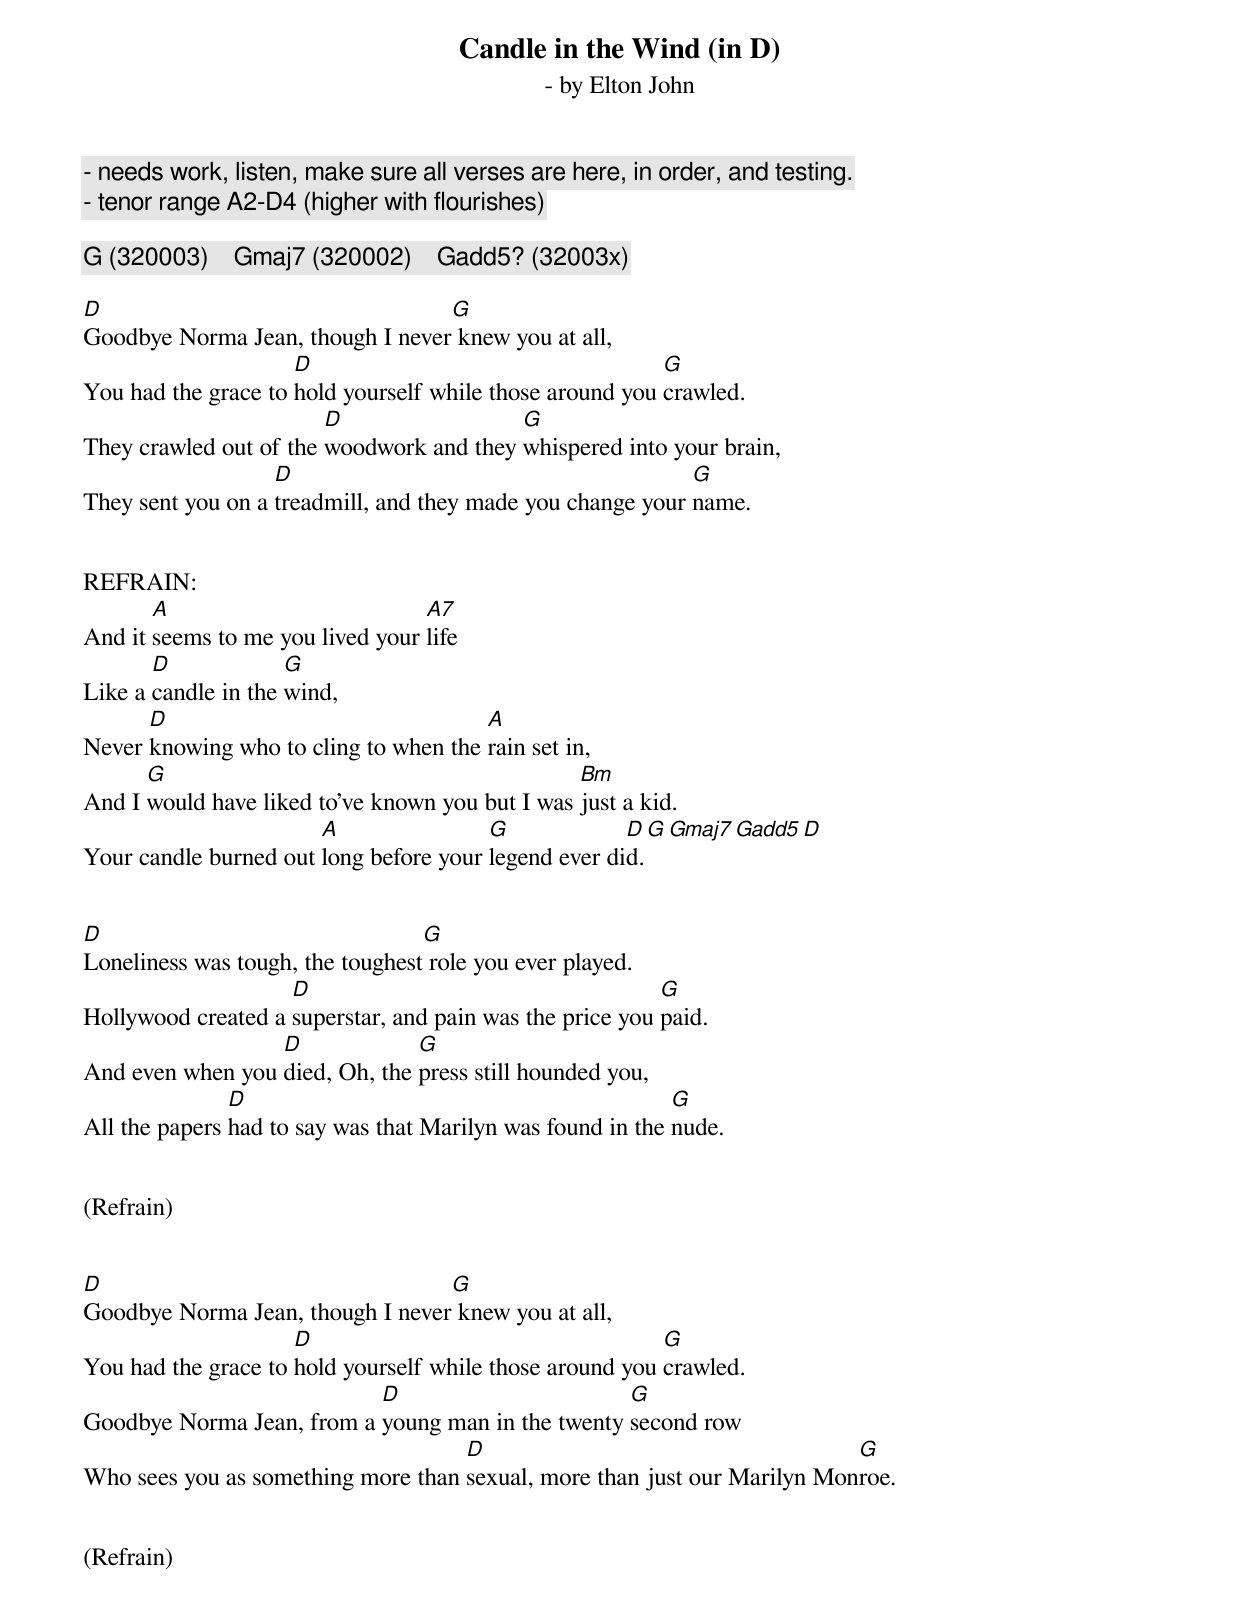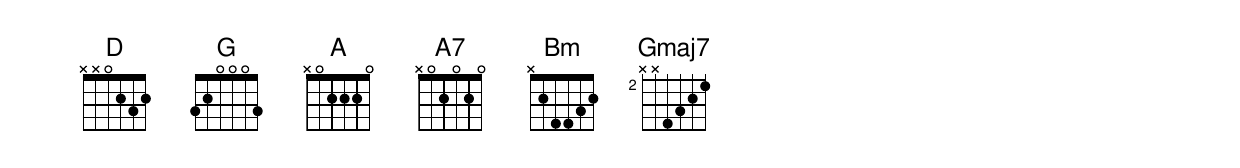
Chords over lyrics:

Candle in the Wind (in D)
 - by Elton John
 - needs work, listen, make sure all verses are here, in order, and testing.
 - tenor range A2-D4 (higher with flourishes)

G (320003)    Gmaj7 (320002)    Gadd5? (32003x)

D                                 G
Goodbye Norma Jean, though I never knew you at all,
                     D                                    G
You had the grace to hold yourself while those around you crawled.
                        D                 G
They crawled out of the woodwork and they whispered into your brain,
                   D                                        G
They sent you on a treadmill, and they made you change your name.


REFRAIN:
       A                          A7
And it seems to me you lived your life
       D             G
Like a candle in the wind,
      D                                A
Never knowing who to cling to when the rain set in,
      G                                          Bm
And I would have liked to've known you but I was just a kid.
                       A                G             D     G Gmaj7 Gadd5 D
Your candle burned out long before your legend ever did.


D                                 G
Loneliness was tough, the toughest role you ever played.
                    D                                     G
Hollywood created a superstar, and pain was the price you paid.
                  D             G
And even when you died, Oh, the press still hounded you,
               D                                            G
All the papers had to say was that Marilyn was found in the nude.


(Refrain)


D                                 G
Goodbye Norma Jean, though I never knew you at all,
                     D                                    G
You had the grace to hold yourself while those around you crawled.
                           D                       G
Goodbye Norma Jean, from a young man in the twenty second row
                                    D                                     G
Who sees you as something more than sexual, more than just our Marilyn Monroe.


(Refrain)
